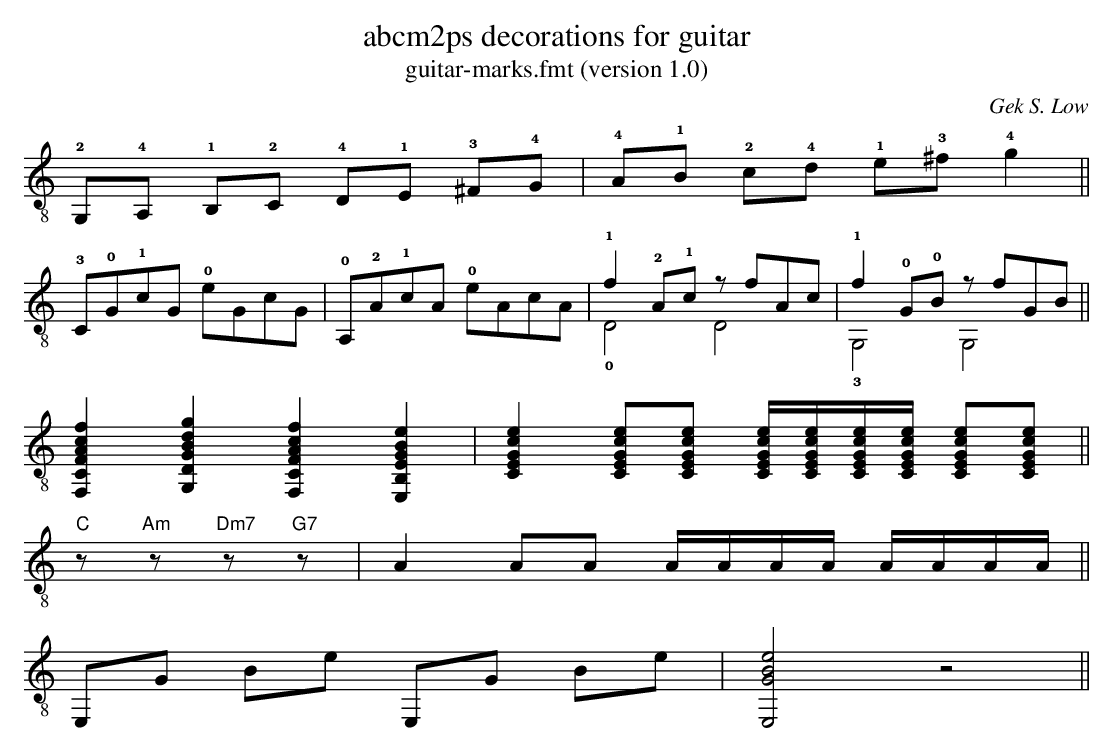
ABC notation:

X:1
T: abcm2ps decorations for guitar
T: guitar-marks.fmt (version 1.0)
C: Gek S. Low
L: 1/8
K: C treble-8
!C2(!!2!!str6!G,!C2)!!4!A, !1!!str5!B,!2!C !4!D!str4!!1!E !3!^F!4!G | !C4(!!lhsu!!4!A!C4)!!str3!!1!B !2!c!4!d !C5(!!str2!!1!e!C5)!!3!^f !4!g2 ||
!rhp!!3!C!rhi!!0!G!rhm!!1!c!rhi!G !rha!!0!e!rhi!G!rhm!c!rhi!G | !rhp!!0!A,!rhi!!2!A!rhm!!1!c!rhi!A !rha!!0!e!rhi!A!rhm!c!rhi!A | !rhm!!1!f2!rhi!!2!A!rhm!!1!c z!rhm!f!rhi!A!rhm!c & !rhp!!0!D4 !rhp!D4 | !rhm!!1!f2!rhi!!0!G!rhm!!0!B z!rhm!f!rhi!G!rhm!B & !rhp!!3!G,4 !rhp!G,4 ||
!C1(!!spc(!!arpu![!1c!F,2!3c!C2!4c!F2!2c!A2!1c!c2!1c!f2]!spc)!!C1)! !C3(![!lhsuc!!1c!G,2!lhsuc!!3c!D2!lhsuc!!4c!G2!lhsuc!!2c!B2!lhsuc!!1c!d2!lhsuc!!1c!g2]!C3)! !C1(![!lhsdc!!1c!F,2!lhsdc!!3c!C2!lhsdc!!4c!F2!lhsdc!!2c!A2!lhsdc!!1c!c2!lhsdc!!1c!f2]!C1)! [!0c!E,2!lhsdc!!3c!B,2!lhsdc!!4c!E2!0c!G2!0c!B2!0c!e2] | \
!strumup![C2E2G2c2e2] !strumup![CEGce]!strumdown![CEGce] !strumup![C/E/G/c/e/]!strumdown![C/E/G/c/e/]!strumup![C/E/G/c/e/]!strumdown![C/E/G/c/e/] !strumup![CEGce]!strumdown![CEGce] ||
"C"!head-slashz!z "Am"!head-slashz!z "Dm7"!head-slashz!z "G7"!head-slashz!z | !topstrumup!!head-slash!A2 !topstrumup!!head-slash!A!topstrumdown!!head-slash!A !head-x!A/!head-x!A/!head-x!A/!head-x!A/ !head-bigx!A/!head-bigx!A/!head-bigx!A/!head-bigx!A/ ||
!head-harm-s!E,!head-harm-s!G !head-harm-s!B!head-harm-s!e !head-harm-s!E,!head-harm-s!G !head-harm-s!B!head-harm-s!e | !head-harm-h![E,4G4B4e4] z4 ||
